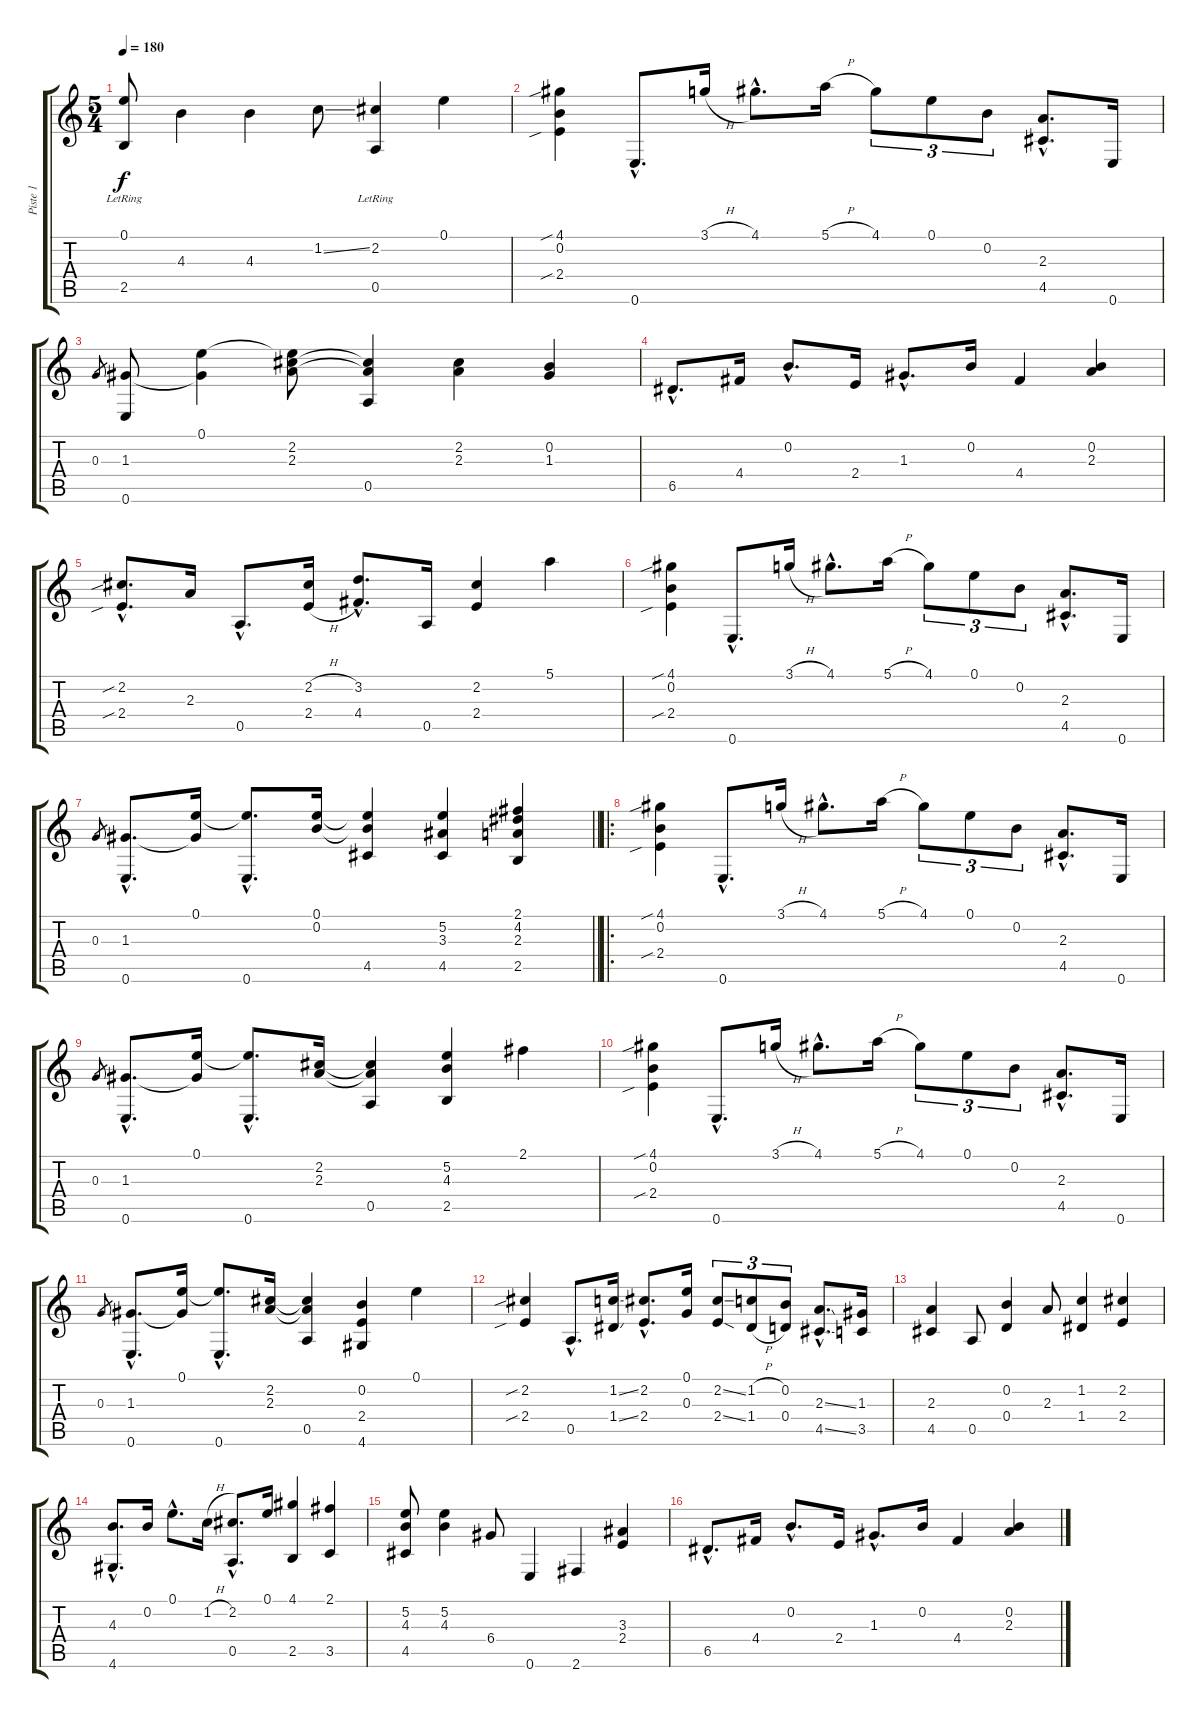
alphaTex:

\track ("Piste 1" "Piste 1") {instrument acousticguitarsteel}
\staff {score tabs}
\tuning (E4 B3 G3 D3 A2 E2) {hide}
\ts (5 4)
\tempo 180
\clef g2
\ks c
(0.1 2.5{lr}).8{dy f} 4.3.4 4.3.4 1.2{ss}.8 (2.2 0.5{lr}).4 0.1.4 |
(4.1{sib} 0.2 2.4{sib}).4 0.6{hac}.8{d} 3.1{h}.16 4.1{hac}.8{d} 5.1{h}.16 4.1.8{tu (3 2)} 0.1.8{tu (3 2)} 0.2.8{tu (3 2)} (2.3{hac} 4.5{hac}).8{d} 0.6.16 |
0.3.8{gr} (1.3 0.6).8 (0.1 1.3{t}).4 (0.1{t} 2.2 2.3).8 (2.2{t} 2.3{t} 0.5).4 (2.2 2.3).4 (0.2 1.3).4 |
6.5{hac}.8{d} 4.4.16 0.2{hac}.8{d} 2.4.16 1.3{hac}.8{d} 0.2.16 4.4.4 (0.2 2.3).4 |
(2.2{sib hac} 2.4{sib hac}).8{d} 2.3.16 0.5{hac}.8{d} (2.2{h} 2.4{h}).16 (3.2{hac} 4.4{hac}).8{d} 0.5.16 (2.2 2.4).4 5.1.4 |
(4.1{sib} 0.2 2.4{sib}).4 0.6{hac}.8{d} 3.1{h}.16 4.1{hac}.8{d} 5.1{h}.16 4.1.8{tu (3 2)} 0.1.8{tu (3 2)} 0.2.8{tu (3 2)} (2.3{hac} 4.5{hac}).8{d} 0.6.16 |
\barLineRight lightlight
0.3.8{gr} (1.3{hac} 0.6{hac}).8{d} (0.1 1.3{t}).16 (0.1{hac t} 0.6{hac}).8{d} (0.1 0.2).16 (0.1{t} 0.2{t} 4.5).4 (5.2 3.3 4.5).4 (2.1 4.2 2.3 2.5).4 |
\ro
(4.1{sib} 0.2 2.4{sib}).4 0.6{hac}.8{d} 3.1{h}.16 4.1{hac}.8{d} 5.1{h}.16 4.1.8{tu (3 2)} 0.1.8{tu (3 2)} 0.2.8{tu (3 2)} (2.3{hac} 4.5{hac}).8{d} 0.6.16 |
0.3.8{gr} (1.3{hac} 0.6{hac}).8{d} (0.1 1.3{t}).16 (0.1{hac t} 0.6{hac}).8{d} (2.2 2.3).16 (2.2{t} 2.3{t} 0.5).4 (5.2 4.3 2.5).4 2.1.4 |
(4.1{sib} 0.2 2.4{sib}).4 0.6{hac}.8{d} 3.1{h}.16 4.1{hac}.8{d} 5.1{h}.16 4.1.8{tu (3 2)} 0.1.8{tu (3 2)} 0.2.8{tu (3 2)} (2.3{hac} 4.5{hac}).8{d} 0.6.16 |
0.3.8{gr} (1.3{hac} 0.6{hac}).8{d} (0.1 1.3{t}).16 (0.1{hac t} 0.6{hac}).8{d} (2.2 2.3).16 (2.2{t} 2.3{t} 0.5).4 (0.2 2.4 4.6).4 0.1.4 |
(2.2{sib} 2.4{sib}).4 0.5{hac}.8{d} (1.2{ss} 1.4{ss}).16 (2.2{hac} 2.4{hac}).8{d} (0.1 0.3).16 (2.2{ss} 2.4{ss}).8{tu (3 2)} (1.2{h} 1.4{h}).8{tu (3 2)} (0.2 0.4).8{tu (3 2)} (2.3{ss hac} 4.5{ss hac}).8{d} (1.3 3.5).16 |
(2.3 4.5).4 0.5.8 (0.2 0.4).4 2.3.8 (1.2 1.4).4 (2.2 2.4).4 |
(4.3{hac} 4.6{hac}).8{d} 0.2.16 0.1{hac}.8{d} 1.2{h}.16 (2.2{hac} 0.5{hac}).8{d} 0.1.16 (4.1 2.5).4 (2.1 3.5).4 |
(5.2 4.3 4.5).8 (5.2 4.3).4 6.4.8 0.6.4 2.6.4 (3.3 2.4).4 |
6.5{hac}.8{d} 4.4.16 0.2{hac}.8{d} 2.4.16 1.3{hac}.8{d} 0.2.16 4.4.4 (0.2 2.3).4
